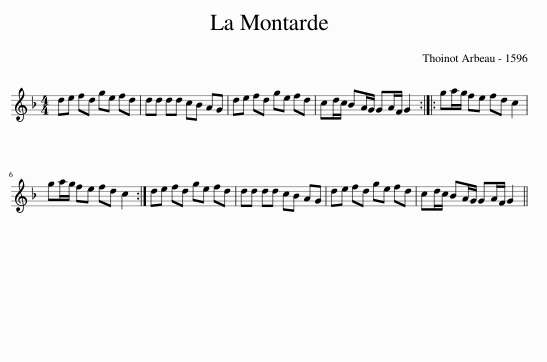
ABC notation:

X:1
L:1/8
M:4/4
I:linebreak $
K:F
V:1 treble
V:1
 de fd ge fd | dd dd cB AG | de fd ge fd | cd/c/ BA/G/ GA/F/ G2 :: ga/g/ fe fd c2 |$ %5
 ga/g/ fe fd c2 :| de fd ge fd | dd dd cB AG | de fd ge fd | cd/c/ BA/G/ GA/F/ G2 || %10
